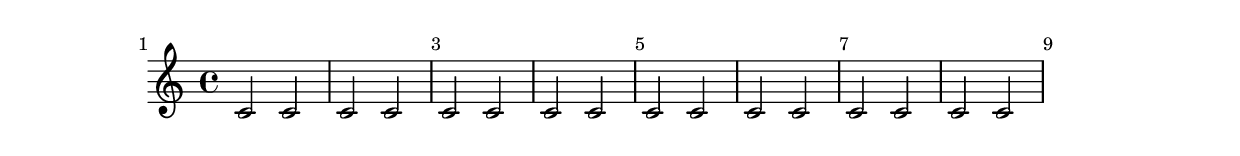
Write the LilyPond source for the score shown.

%% http://lsr.dsi.unimi.it/LSR/Item?id=712

%LSR modified/updated by P.P.Schneider on Feb 15, 2014.

\layout { 
  \context { 
    \Score 
    barNumberVisibility = #all-bar-numbers-visible 
    % this line hereunder is just to fix a v2.18.0 bug (P.P.Schneider Feb.2014)
    % (see : http://lilypond.1069038.n5.nabble.com/Bar-number-on-odd-bars-does-not-work-on-new-release-td157263.html)
    barNumberVisibility = #(lambda (n x) (= (modulo n 2) 1)) 
    % for higher version use :
    %barNumberVisibility = #(modulo-bar-number-visible 2 1) % or 2 0 to see the even bar numbers 
    \override BarNumber.break-visibility = #all-visible 
  } 
} 

\new Staff { 
  \bar ""
  \repeat unfold 8 { c'2 c' } 
}
